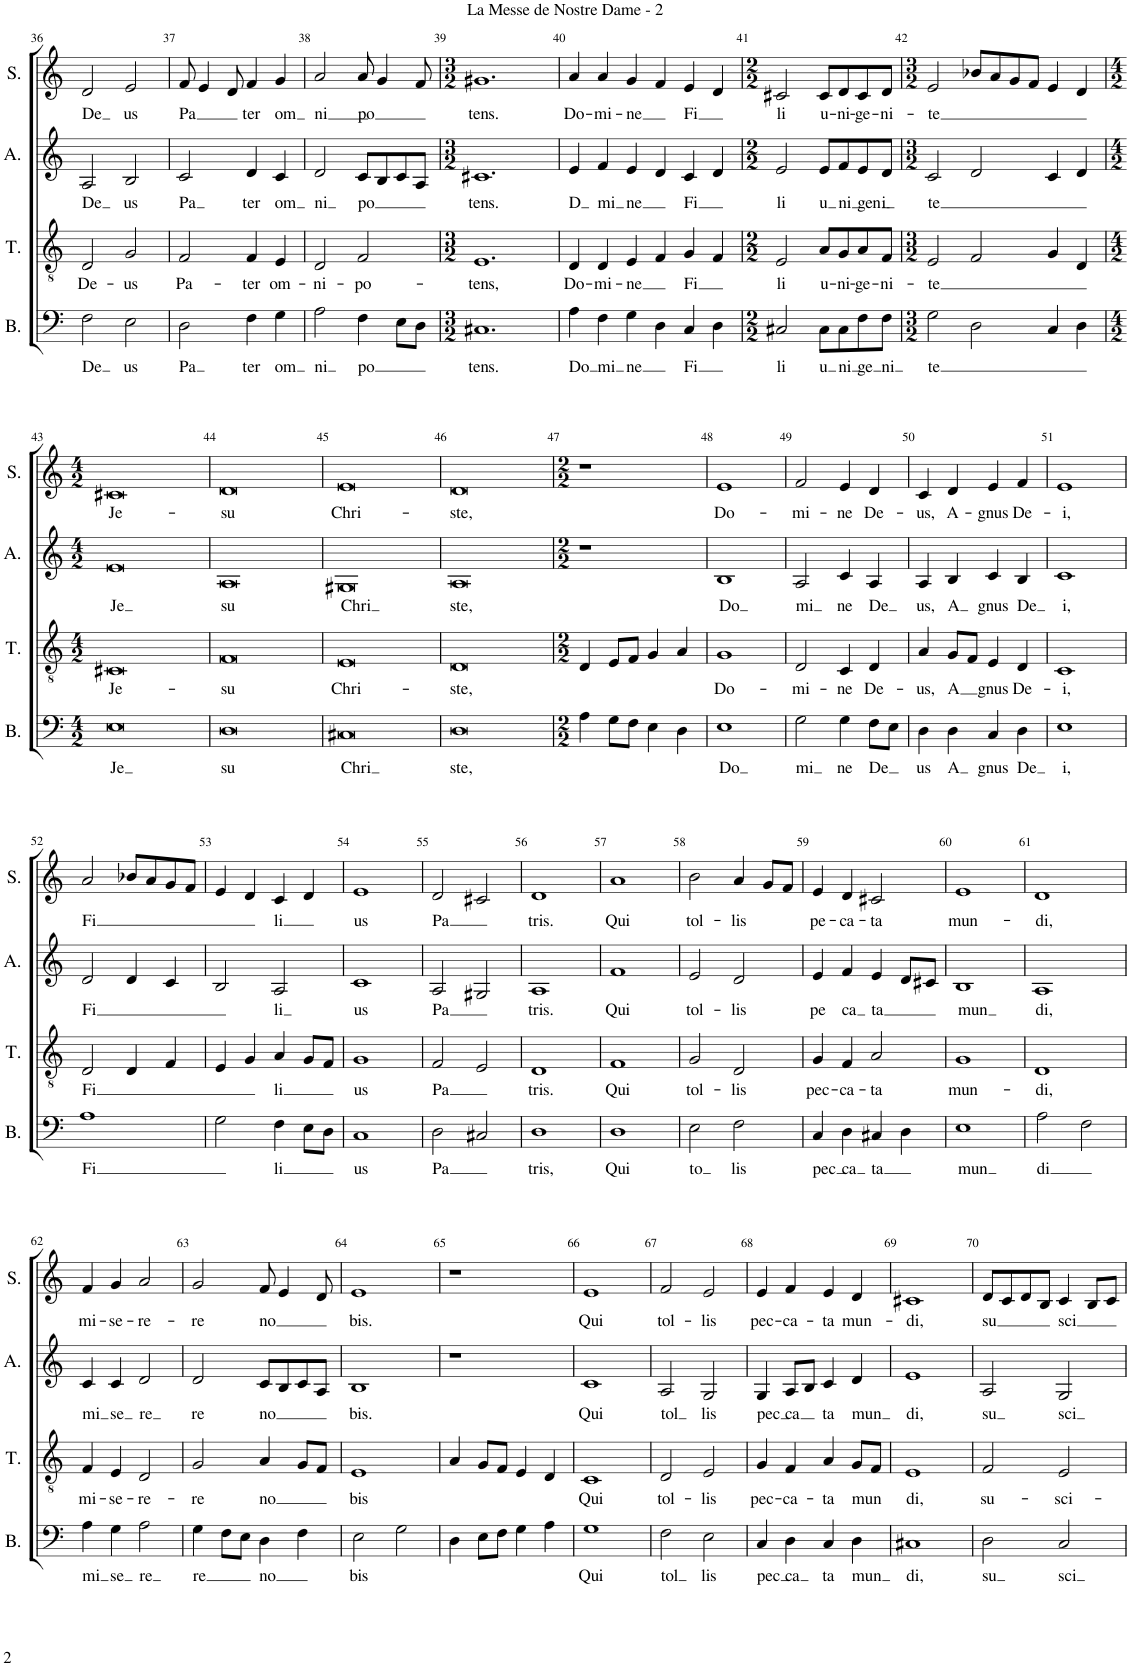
**kern	**text	**kern	**text	**kern	**text	**kern	**text
*part4	*part4	*part3	*part3	*part2	*part2	*part1	*part1
*staff4	*staff4	*staff3	*staff3	*staff2	*staff2	*staff1	*staff1
*I"Bass	*	*I"Tenor	*	*I"Alto	*	*I"Soprano	*
*I'B.	*	*I'T.	*	*I'A.	*	*I'S.	*
!!LO:PB:g=z
*clefF4	*	*clefGv2	*	*clefG2	*	*clefG2	*
*k[]	*	*k[]	*	*k[]	*	*k[]	*
*M2/2	*	*M2/2	*	*M2/2	*	*M2/2	*
=36	=36	=36	=36	=36	=36	=36	=36
!	!LO:LY:b	!	!LO:LY:b	!	!LO:LY:b	!	!LO:LY:b
2F\	De	2D/	De-	2A/	De	2d/	De
!	!LO:LY:b	!	!LO:LY:b	!	!LO:LY:b	!	!LO:LY:b
2E\	us	2G/	-us	2B/	us	2e/	us
=37	=37	=37	=37	=37	=37	=37	=37
!	!LO:LY:b	!	!LO:LY:b	!	!LO:LY:b	!	!LO:LY:b
2D\	Pa	2F/	Pa-	2c/	Pa	8f/	Pa
.	.	.	.	.	.	4e/	.
.	.	.	.	.	.	8d/	.
!	!LO:LY:b	!	!LO:LY:b	!	!LO:LY:b	!	!LO:LY:b
4F\	ter	4F/	-ter	4d/	ter	4f/	ter
!	!LO:LY:b	!	!LO:LY:b	!	!LO:LY:b	!	!LO:LY:b
4G\	om	4E/	om-	4c/	om	4g/	om
=38	=38	=38	=38	=38	=38	=38	=38
!	!LO:LY:b	!	!LO:LY:b	!	!LO:LY:b	!	!LO:LY:b
2A\	ni	2D/	-ni-	2d/	ni	2a/	ni
!	!LO:LY:b	!	!LO:LY:b	!	!LO:LY:b	!	!LO:LY:b
4F\	po	2F/	-po-	8c/L	po	8a/	po
.	.	.	.	8B/	.	4g/	.
8E\L	.	.	.	8c/	.	.	.
8D\J	.	.	.	8A/J	.	8f/	.
=39	=39	=39	=39	=39	=39	=39	=39
*M3/2	*	*M3/2	*	*M3/2	*	*M3/2	*
!	!LO:LY:b	!	!LO:LY:b	!	!LO:LY:b	!	!LO:LY:b
1.C#X	tens.	1.E	-tens,	1.c#X	tens.	1.g#X	tens.
=40	=40	=40	=40	=40	=40	=40	=40
!	!LO:LY:b	!	!LO:LY:b	!	!LO:LY:b	!	!LO:LY:b
4A\	Do	4D/	Do-	4e/	D	4a/	Do-
!	!LO:LY:b	!	!LO:LY:b	!	!LO:LY:b	!	!LO:LY:b
4F\	mi	4D/	-mi-	4f/	mi	4a/	-mi-
!	!LO:LY:b	!	!LO:LY:b	!	!LO:LY:b	!	!LO:LY:b
4G\	ne	4E/	-ne	4e/	ne	4g/	-ne
4D\	.	4F/	.	4d/	.	4f/	.
!	!LO:LY:b	!	!LO:LY:b	!	!LO:LY:b	!	!LO:LY:b
4C/	Fi	4G/	Fi	4c/	Fi	4e/	Fi
4D\	.	4F/	.	4d/	.	4d/	.
=41	=41	=41	=41	=41	=41	=41	=41
*M2/2	*	*M2/2	*	*M2/2	*	*M2/2	*
!	!LO:LY:b	!	!LO:LY:b	!	!LO:LY:b	!	!LO:LY:b
2C#X/	li	2E/	li	2e/	li	2c#X/	li
!	!LO:LY:b	!	!LO:LY:b	!	!LO:LY:b	!	!LO:LY:b
8C#\L	u	8A/L	u-	8e/L	u	8c#/L	u-
!	!LO:LY:b	!	!LO:LY:b	!	!LO:LY:b	!	!LO:LY:b
8C#\	ni	8G/	-ni-	8f/	ni	8d/	-ni-
!	!LO:LY:b	!	!LO:LY:b	!	!LO:LY:b	!	!LO:LY:b
8F\	ge	8A/	-ge-	8e/	gen	8c#/	-ge-
!	!LO:LY:b	!	!LO:LY:b	!	!LO:LY:b	!	!LO:LY:b
8F\J	ni	8F/J	-ni-	8d/J	i	8d/J	-ni-
=42	=42	=42	=42	=42	=42	=42	=42
*M3/2	*	*M3/2	*	*M3/2	*	*M3/2	*
!	!LO:LY:b	!	!LO:LY:b	!	!LO:LY:b	!	!LO:LY:b
2G\	te	2E/	-te	2c/	te	2e/	-te
2D\	.	2F/	.	2d/	.	8b-X/L	.
.	.	.	.	.	.	8a/	.
.	.	.	.	.	.	8g/	.
.	.	.	.	.	.	8f/J	.
4C/	.	4G/	.	4c/	.	4e/	.
4D\	.	4D/	.	4d/	.	4d/	.
!!LO:LB:g=z
=43	=43	=43	=43	=43	=43	=43	=43
*M4/2	*	*M4/2	*	*M4/2	*	*M4/2	*
!	!LO:LY:b	!	!LO:LY:b	!	!LO:LY:b	!	!LO:LY:b
0E	Je	0C#X	Je-	0e	Je	0c#X	Je-
=44	=44	=44	=44	=44	=44	=44	=44
!	!LO:LY:b	!	!LO:LY:b	!	!LO:LY:b	!	!LO:LY:b
0D	su	0F	-su	0A	su	0d	-su
=45	=45	=45	=45	=45	=45	=45	=45
!	!LO:LY:b	!	!LO:LY:b	!	!LO:LY:b	!	!LO:LY:b
0C#X	Chri	0E	Chri-	0G#X	Chri	0e	Chri-
=46	=46	=46	=46	=46	=46	=46	=46
!	!LO:LY:b	!	!LO:LY:b	!	!LO:LY:b	!	!LO:LY:b
0D	ste,	0D	-ste,	0A	ste,	0d	-ste,
=47	=47	=47	=47	=47	=47	=47	=47
*M2/2	*	*M2/2	*	*M2/2	*	*M2/2	*
4A\	.	4D/	.	1r	.	1r	.
8G\L	.	8E/L	.	.	.	.	.
8F\J	.	8F/J	.	.	.	.	.
4E\	.	4G/	.	.	.	.	.
4D\	.	4A/	.	.	.	.	.
=48	=48	=48	=48	=48	=48	=48	=48
!	!LO:LY:b	!	!LO:LY:b	!	!LO:LY:b	!	!LO:LY:b
1E	Do	1G	Do-	1B	Do	1e	Do-
=49	=49	=49	=49	=49	=49	=49	=49
!	!LO:LY:b	!	!LO:LY:b	!	!LO:LY:b	!	!LO:LY:b
2G\	mi	2D/	-mi-	2A/	mi	2f/	-mi-
!	!LO:LY:b	!	!LO:LY:b	!	!LO:LY:b	!	!LO:LY:b
4G\	ne	4C/	-ne	4c/	ne	4e/	-ne
!	!LO:LY:b	!	!LO:LY:b	!	!LO:LY:b	!	!LO:LY:b
8F\L	De	4D/	De-	4A/	De	4d/	De-
8E\J	.	.	.	.	.	.	.
=50	=50	=50	=50	=50	=50	=50	=50
!	!LO:LY:b	!	!LO:LY:b	!	!LO:LY:b	!	!LO:LY:b
4D\	us	4A/	-us,	4A/	us,	4c/	-us,
!	!LO:LY:b	!	!LO:LY:b	!	!LO:LY:b	!	!LO:LY:b
4D\	A	8G/L	A	4B/	A	4d/	A-
.	.	8F/J	.	.	.	.	.
!	!LO:LY:b	!	!LO:LY:b	!	!LO:LY:b	!	!LO:LY:b
4C/	gnus	4E/	gnus	4c/	gnus	4e/	-gnus
!	!LO:LY:b	!	!LO:LY:b	!	!LO:LY:b	!	!LO:LY:b
4D\	De	4D/	De-	4B/	De	4f/	De-
=51	=51	=51	=51	=51	=51	=51	=51
!	!LO:LY:b	!	!LO:LY:b	!	!LO:LY:b	!	!LO:LY:b
1E	i,	1C	-i,	1c	i,	1e	-i,
!!LO:LB:g=z
=52	=52	=52	=52	=52	=52	=52	=52
!	!LO:LY:b	!	!LO:LY:b	!	!LO:LY:b	!	!LO:LY:b
1A	Fi	2D/	Fi	2d/	Fi	2a/	Fi
.	.	4D/	.	4d/	.	8b-X/L	.
.	.	.	.	.	.	8a/	.
.	.	4F/	.	4c/	.	8g/	.
.	.	.	.	.	.	8f/J	.
=53	=53	=53	=53	=53	=53	=53	=53
2G\	.	4E/	.	2B/	.	4e/	.
.	.	4G/	.	.	.	4d/	.
!	!LO:LY:b	!	!LO:LY:b	!	!LO:LY:b	!	!LO:LY:b
4F\	li	4A/	li	2A/	li	4c/	li
8E\L	.	8G/L	.	.	.	4d/	.
8D\J	.	8F/J	.	.	.	.	.
=54	=54	=54	=54	=54	=54	=54	=54
!	!LO:LY:b	!	!LO:LY:b	!	!LO:LY:b	!	!LO:LY:b
1C	us	1G	us	1c	us	1e	us
=55	=55	=55	=55	=55	=55	=55	=55
!	!LO:LY:b	!	!LO:LY:b	!	!LO:LY:b	!	!LO:LY:b
2D\	Pa	2F/	-Pa	2A/	Pa	2d/	Pa
2C#X/	.	2E/	.	2G#X/	.	2c#X/	.
=56	=56	=56	=56	=56	=56	=56	=56
!	!LO:LY:b	!	!LO:LY:b	!	!LO:LY:b	!	!LO:LY:b
1D	tris,	1D	tris.	1A	tris.	1d	tris.
=57	=57	=57	=57	=57	=57	=57	=57
!	!LO:LY:b	!	!LO:LY:b	!	!LO:LY:b	!	!LO:LY:b
1D	Qui	1F	Qui	1f	Qui	1a	Qui
=58	=58	=58	=58	=58	=58	=58	=58
!	!LO:LY:b	!	!LO:LY:b	!	!LO:LY:b	!	!LO:LY:b
2E\	to	2G/	tol-	2e/	tol-	2b\	tol-
!	!LO:LY:b	!	!LO:LY:b	!	!LO:LY:b	!	!LO:LY:b
2F\	lis	2D/	-lis	2d/	-lis	4a/	-lis
.	.	.	.	.	.	8g/L	.
.	.	.	.	.	.	8f/J	.
=59	=59	=59	=59	=59	=59	=59	=59
!	!LO:LY:b	!	!LO:LY:b	!	!LO:LY:b	!	!LO:LY:b
4C/	pec	4G/	pec-	4e/	-pe	4e/	pe-
!	!LO:LY:b	!	!LO:LY:b	!	!LO:LY:b	!	!LO:LY:b
4D\	ca	4F/	-ca-	4f/	ca	4d/	-ca-
!	!LO:LY:b	!	!LO:LY:b	!	!LO:LY:b	!	!LO:LY:b
4C#X/	ta	2A/	-ta	4e/	ta	2c#X/	-ta
4D\	.	.	.	8d/L	.	.	.
.	.	.	.	8c#X/J	.	.	.
=60	=60	=60	=60	=60	=60	=60	=60
!	!LO:LY:b	!	!LO:LY:b	!	!LO:LY:b	!	!LO:LY:b
1E	mun	1G	mun-	1B	mun	1e	mun-
=61	=61	=61	=61	=61	=61	=61	=61
!	!LO:LY:b	!	!LO:LY:b	!	!LO:LY:b	!	!LO:LY:b
2A\	di	1D	-di,	1A	di,	1d	-di,
2F\	.	.	.	.	.	.	.
!!LO:LB:g=z
=62	=62	=62	=62	=62	=62	=62	=62
!	!LO:LY:b	!	!LO:LY:b	!	!LO:LY:b	!	!LO:LY:b
4A\	mi	4F/	mi-	4c/	mi	4f/	mi-
!	!LO:LY:b	!	!LO:LY:b	!	!LO:LY:b	!	!LO:LY:b
4G\	se	4E/	-se-	4c/	se	4g/	-se-
!	!LO:LY:b	!	!LO:LY:b	!	!LO:LY:b	!	!LO:LY:b
2A\	re	2D/	-re-	2d/	re	2a/	-re-
=63	=63	=63	=63	=63	=63	=63	=63
!	!LO:LY:b	!	!LO:LY:b	!	!LO:LY:b	!	!LO:LY:b
4G\	re	2G/	-re	2d/	re	2g/	-re
8F\L	.	.	.	.	.	.	.
8E\J	.	.	.	.	.	.	.
!	!LO:LY:b	!	!LO:LY:b	!	!LO:LY:b	!	!LO:LY:b
4D\	no	4A/	no	8c/L	no	8f/	no
.	.	.	.	8B/	.	4e/	.
4F\	.	8G/L	.	8c/	.	.	.
.	.	8F/J	.	8A/J	.	8d/	.
=64	=64	=64	=64	=64	=64	=64	=64
!	!LO:LY:b	!	!LO:LY:b	!	!LO:LY:b	!	!LO:LY:b
2E\	bis	1E	bis	1B	bis.	1e	bis.
2G\	.	.	.	.	.	.	.
=65	=65	=65	=65	=65	=65	=65	=65
4D\	.	4A/	.	1r	.	1r	.
8E\L	.	8G/L	.	.	.	.	.
8F\J	.	8F/J	.	.	.	.	.
4G\	.	4E/	.	.	.	.	.
4A\	.	4D/	.	.	.	.	.
=66	=66	=66	=66	=66	=66	=66	=66
!	!LO:LY:b	!	!LO:LY:b	!	!LO:LY:b	!	!LO:LY:b
1G	Qui	1C	Qui	1c	Qui	1e	Qui
=67	=67	=67	=67	=67	=67	=67	=67
!	!LO:LY:b	!	!LO:LY:b	!	!LO:LY:b	!	!LO:LY:b
2F\	tol	2D/	tol-	2A/	tol	2f/	tol-
!	!LO:LY:b	!	!LO:LY:b	!	!LO:LY:b	!	!LO:LY:b
2E\	lis	2E/	-lis	2G/	lis	2e/	-lis
=68	=68	=68	=68	=68	=68	=68	=68
!	!LO:LY:b	!	!LO:LY:b	!	!LO:LY:b	!	!LO:LY:b
4C/	pec	4G/	pec-	4G/	pec	4e/	pec-
!	!LO:LY:b	!	!LO:LY:b	!	!LO:LY:b	!	!LO:LY:b
4D\	ca	4F/	-ca-	8A/L	ca	4f/	-ca-
.	.	.	.	8B/J	.	.	.
!	!LO:LY:b	!	!LO:LY:b	!	!LO:LY:b	!	!LO:LY:b
4C/	ta	4A/	-ta	4c/	ta	4e/	-ta
!	!LO:LY:b	!	!LO:LY:b	!	!LO:LY:b	!	!LO:LY:b
4D\	mun	8G/L	mun	4d/	mun	4d/	mun-
.	.	8F/J	.	.	.	.	.
=69	=69	=69	=69	=69	=69	=69	=69
!	!LO:LY:b	!	!LO:LY:b	!	!LO:LY:b	!	!LO:LY:b
1C#X	di,	1E	di,	1e	di,	1c#X	-di,
=70	=70	=70	=70	=70	=70	=70	=70
!	!LO:LY:b	!	!LO:LY:b	!	!LO:LY:b	!	!LO:LY:b
2D\	su	2F/	su-	2A/	su	8d/L	su
.	.	.	.	.	.	8c/	.
.	.	.	.	.	.	8d/	.
.	.	.	.	.	.	8B/J	.
!	!LO:LY:b	!	!LO:LY:b	!	!LO:LY:b	!	!LO:LY:b
2C/	sci	2E/	-sci-	2G/	sci	4c/	sci
.	.	.	.	.	.	8B/L	.
.	.	.	.	.	.	8c/J	.
=	=	=	=	=	=	=	=
*-	*-	*-	*-	*-	*-	*-	*-
